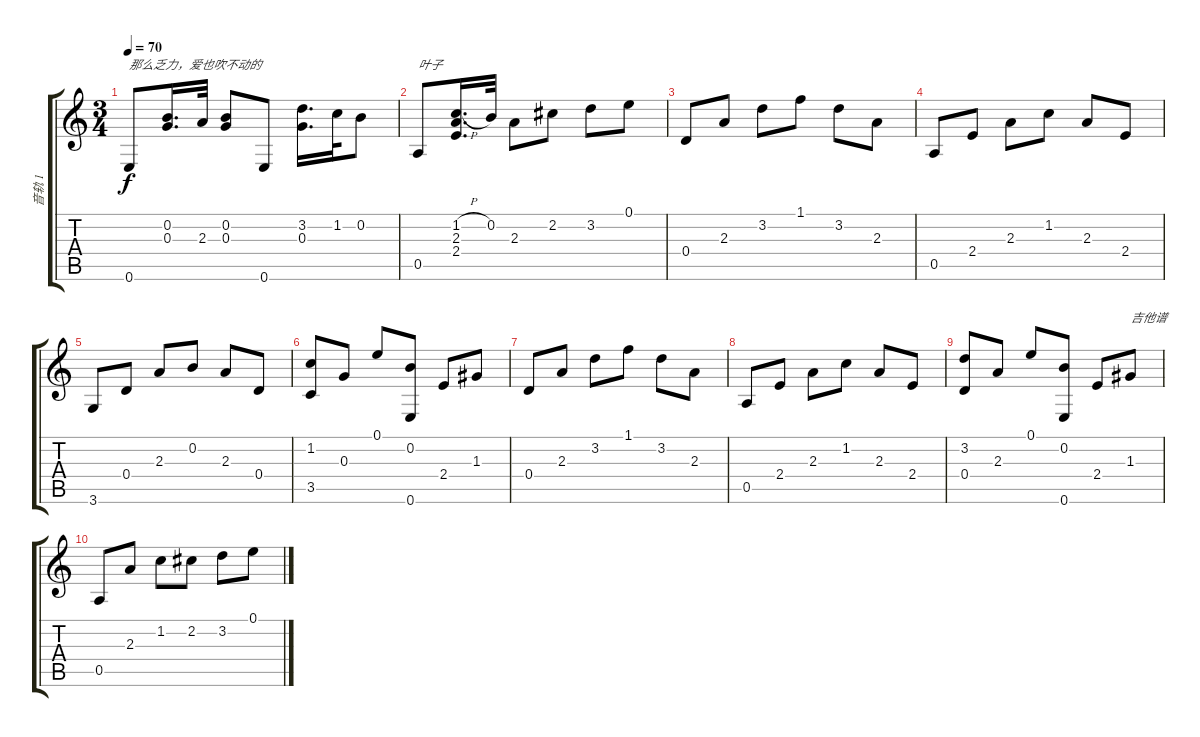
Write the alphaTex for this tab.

\track ("音轨 1" "音轨 1") {instrument acousticguitarsteel}
\staff {score tabs}
\tuning (E4 B3 G3 D3 A2 E2) {hide}
\ts (3 4)
\tempo 70
\clef g2
\ks c
0.6.8{txt "那么乏力，爱也吹不动的" dy f} (0.2 0.3).16{d} 2.3.32 (0.2 0.3).8 0.6.8 (3.2 0.3).16{d} 1.2.32 0.2.8 |
0.5.8{txt "叶子 "} (1.2{h} 2.3 2.4).16{d} 0.2.32 2.3.8 2.2.8 3.2.8 0.1.8 |
0.4.8 2.3.8 3.2.8 1.1.8 3.2.8 2.3.8 |
0.5.8 2.4.8 2.3.8 1.2.8 2.3.8 2.4.8 |
3.6.8 0.4.8 2.3.8 0.2.8 2.3.8 0.4.8 |
(1.2 3.5).8 0.3.8 0.1.8 (0.2 0.6).8 2.4.8 1.3.8 |
0.4.8 2.3.8 3.2.8 1.1.8 3.2.8 2.3.8 |
0.5.8 2.4.8 2.3.8 1.2.8 2.3.8 2.4.8 |
(3.2 0.4).8 2.3.8 0.1.8 (0.2 0.6).8 2.4.8 1.3.8{txt "吉他谱"} |
0.5.8 2.3.8 1.2.8 2.2.8 3.2.8 0.1.8
